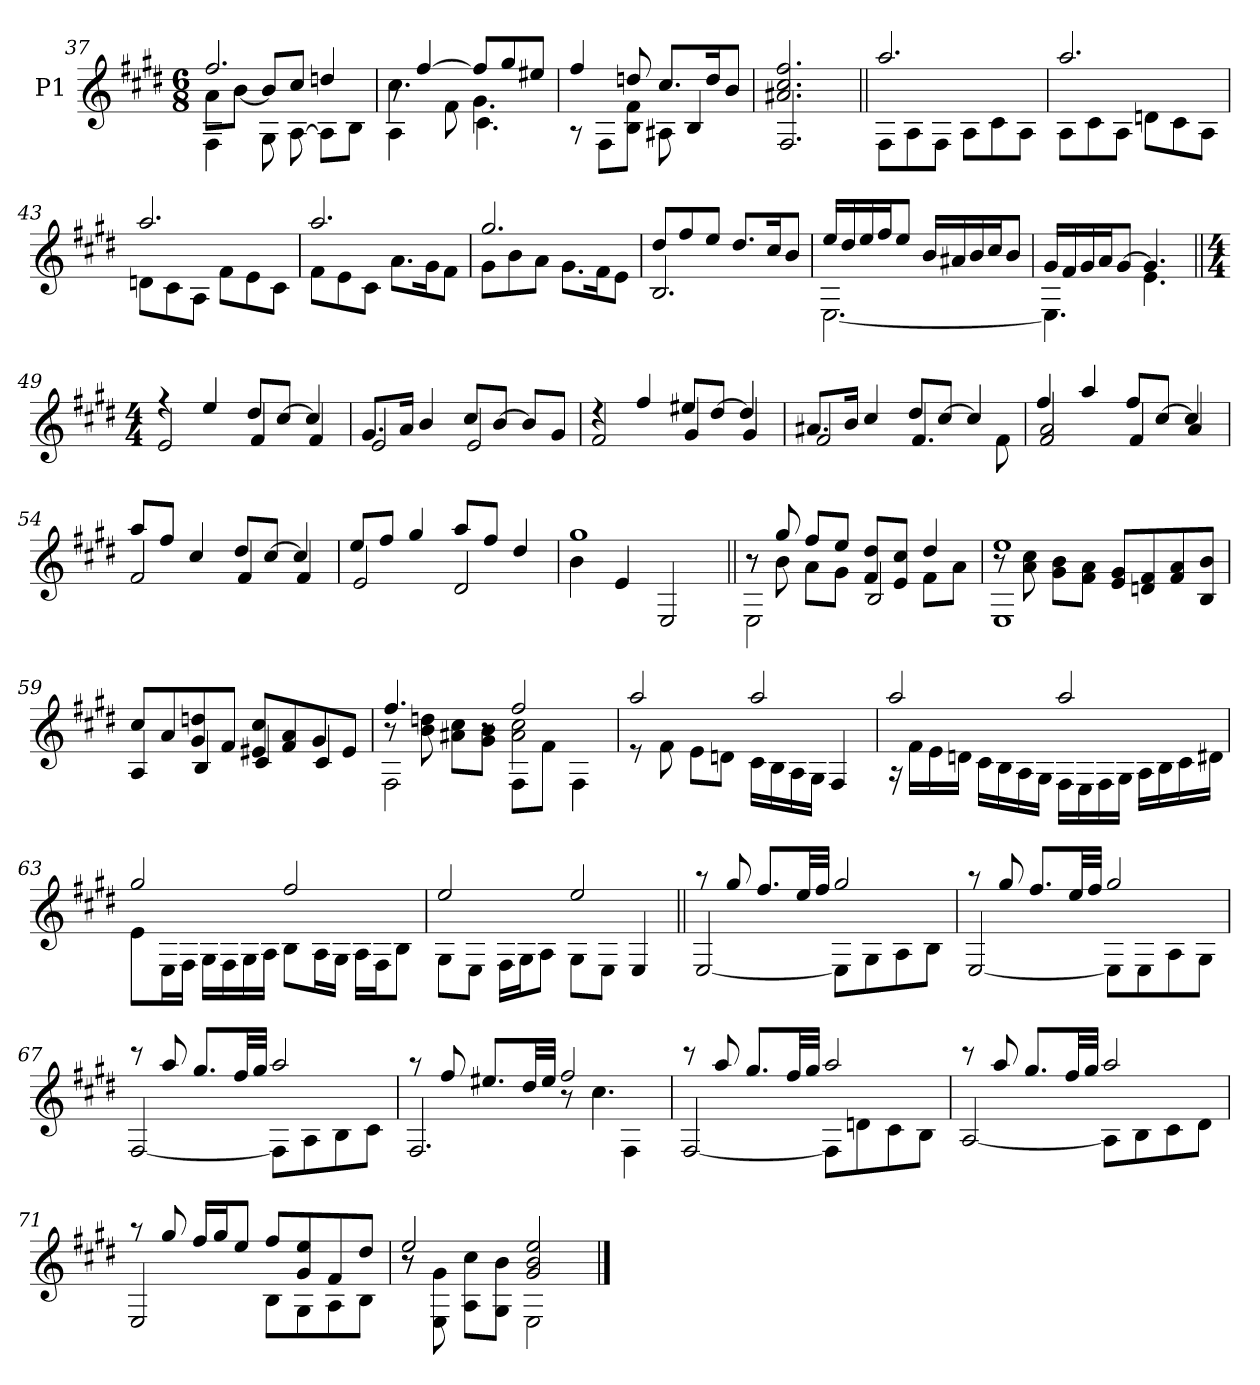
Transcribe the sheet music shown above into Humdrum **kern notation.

**kern
*part1
*staff1
*I"P1
!!LO:PB:g=z
*clefG2
*ITrd7c12
*k[f#c#g#d#]
*E:
*M6/8
=37
*^
*	*^
2.f#i/	8Ai\L	4FF#i\
.	[8Bi\J	.
.	8Bi/L]	8GG#i\
.	8c#i/J	[8AAi\
.	4dni/	8AAi\L]
.	.	8BBi\J
=38	=38	=38
8r	4.c#i\	4AAi\
[4f#i/	.	.
.	.	8F#i\
8f#i/L]	4.G#i\	4.C#i\
8g#i/	.	.
8e#Xi/J	.	.
*	*v	*v
=39	=39
4f#i/	8r
.	8FF#i\L
8dni/	8BBi\ 8F#iJ
8.c#i/L	8AA#Xi\
.	4BBi/
16di/k	.
8Bi/J	.
=40	=40
2.A#Xi/ 2.c#i 2.f#i	2.FF#i/
=41||	=41||
2.ai/	8FF#i\L
.	8AAi\
.	8FF#i\J
.	8AAi\L
.	8C#i\
.	8AAi\J
=42	=42
2.ai/	8AAi\L
.	8C#i\
.	8AAi\J
.	8Dni\L
.	8C#i\
.	8AAi\J
!!LO:LB:g=z	!!
=43	=43
2.ai/	8Dni\L
.	8C#i\
.	8AAi\J
.	8F#i\L
.	8Ei\
.	8C#i\J
=44	=44
2.ai/	8F#i\L
.	8Ei\
.	8C#i\J
.	8.Ai\L
.	16G#i\k
.	8F#i\J
=45	=45
2.g#i/	8G#i\L
.	8Bi\
.	8Ai\J
.	8.G#i\L
.	16F#i\k
.	8Ei\J
=46	=46
8d#i/L	2.BBi/
8f#i/	.
8ei/J	.
8.d#i/L	.
16c#i/k	.
8Bi/J	.
=47	=47
16ei/LL	[2.EEi\
16d#i/	.
16ei/	.
16f#i/J	.
8ei/J	.
16Bi/LL	.
16A#Xi/	.
16Bi/	.
16c#i/J	.
8Bi/J	.
=48	=48
16G#i/LL	4.EEi\]
16F#i/	.
16G#i/	.
16Ai/J	.
[8G#i/J	.
4.G#i/]	4.Ei\
!!LO:LB:g=z	!!
=49||	=49||
*M4/4	*
4r	2Ei/
4ei/	.
8d#i/L	4F#i/
[8c#i/J	.
4c#i/]	4F#i/
=50	=50
8.G#i/L	2Ei/
16Ai/Jk	.
4Bi/	.
8c#i/L	2Ei/
[8Bi/J	.
8Bi/L]	.
8G#i/J	.
=51	=51
4r	2F#i/
4f#i/	.
8e#Xi/L	4G#i/
[8d#i/J	.
4d#i/]	4G#i/
=52	=52
8.A#Xi/L	2F#i/
16Bi/Jk	.
4c#i/	.
8d#i/L	4.F#i/
[8c#i/J	.
4c#i/]	.
.	8F#i\
=53	=53
4f#i/	2F#i/ 2Ai
4ai/	.
8f#i/L	4F#i/
[8c#i/J	.
4c#i/]	4Ai/
=54	=54
8ai/L	2F#i/
8f#i/J	.
4c#i/	.
8d#i/L	4F#i/
[8c#i/J	.
4c#i/]	4F#i/
!!LO:LB:g=z	!!
=55	=55
8ei/L	2Ei/
8f#i/J	.
4g#i/	.
8ai/L	2D#i/
8f#i/J	.
4d#i/	.
=56	=56
1g#i	4Bi\
.	4Ei/
.	2EEi/
=57||	=57||
*	*^
8r	8r	2EEi\
8g#i/	8Bi\	.
8f#i/L	8Ai\L	.
8ei/J	8G#i\J	.
8F#i/ 8d#iL	4ryy	2BBi/
8Ei/ 8c#iJ	.	.
4d#i/	8F#i\L	.
.	8Ai\J	.
=58	=58	=58
1ei	8r	1EEi
.	8Ai\ 8c#i	.
.	8G#i\ 8BiL	.
.	8F#i\ 8AiJ	.
.	8Ei/ 8G#iL	.
.	8Dni/ 8F#i	.
.	8F#i/ 8Ai	.
.	8BBi/ 8BiJ	.
*	*v	*v
=59	=59
8c#i/L	4AAi/
8Ai/	.
8G#i/ 8dni	4BBi/
8F#i/J	.
8E#Xi/ 8c#iL	4C#i/
8F#i/ 8Ai	.
8G#i/	4C#i/
8E#i/J	.
!!LO:LB:g=z	!!
=60	=60
*	*^
4.f#i/	8r	2FF#i\
.	8Bi\ 8dni	.
.	8A#Xi\ 8c#iL	.
8r	8G#i\ 8BiJ	.
2f#i/	2A#i\ 2c#i	8FF#i\L
.	.	8F#i\J
.	.	4FF#i\
*	*v	*v
=61	=61
2ai/	8r
.	8F#i\
.	8Ei\L
.	8Dni\J
2ai/	16C#i\LL
.	16BBi\
.	16AAi\
.	16GG#i\JJ
.	4FF#i/
=62	=62
2ai/	16r
.	16F#i\LL
.	16Ei\
.	16Dni\JJ
.	16C#i\LL
.	16BBi\
.	16AAi\
.	16GG#i\JJ
2ai/	16FF#i\LL
.	16EEi\
.	16FF#i\
.	16GG#i\JJ
.	16AAi\LL
.	16BBi\
.	16C#i\
.	16D#Xi\JJ
!!LO:LB:g=z	!!
=63	=63
2g#i/	8Ei\L
.	16EEi\L
.	16FF#i\JJ
.	16GG#i\LL
.	16FF#i\
.	16GG#i\
.	16AAi\JJ
2f#i/	8BBi\L
.	16AAi\L
.	16GG#i\JJ
.	16AAi\LL
.	16FF#i\J
.	8BBi\J
=64	=64
2ei/	8GG#i\L
.	8EEi\J
.	16FF#i\LL
.	16GG#i\J
.	8AAi\J
2ei/	8GG#i\L
.	8EEi\J
.	4EEi/
=65||	=65||
8r	[2EEi/
8g#i/	.
8.f#i/L	.
32ei/LL	.
32f#i/JJJ	.
2g#i/	8EEi\L]
.	8GG#i\
.	8AAi\
.	8BBi\J
=66	=66
8r	[2EEi/
8g#i/	.
8.f#i/L	.
32ei/LL	.
32f#i/JJJ	.
2g#i/	8EEi\L]
.	8EEi\
.	8AAi\
.	8GG#i\J
!!LO:LB:g=z	!!
=67	=67
8r	[2FF#i/
8ai/	.
8.g#i/L	.
32f#i/LL	.
32g#i/JJJ	.
2ai/	8FF#i\L]
.	8AAi\
.	8BBi\
.	8C#i\J
=68	=68
*	*^
8r	2ryy	2.FF#i/
8f#i/	.	.
8.e#Xi/L	.	.
32d#i/LL	.	.
32e#i/JJJ	.	.
2f#i/	8r	.
.	4.c#i\	.
.	.	4FF#i\
*	*v	*v
=69	=69
8r	[2FF#i/
8ai/	.
8.g#i/L	.
32f#i/LL	.
32g#i/JJJ	.
2ai/	8FF#i\L]
.	8Dni\
.	8C#i\
.	8BBi\J
!!LO:LB:g=z	!!
=70	=70
8r	[2AAi/
8ai/	.
8.g#i/L	.
32f#i/LL	.
32g#i/JJJ	.
2ai/	8AAi\L]
.	8BBi\
.	8C#i\
.	8D#i\J
=71	=71
8r	2EEi/
8g#i/	.
16f#i/LL	.
16g#i/J	.
8ei/J	.
8f#i/L	8BBi\L
8G#i/ 8ei	8GG#i\
8F#i/	8AAi\
8d#i/J	8BBi\J
=72	=72
*	*^
2ei/	8r	8r
.	8EEi\ 8G#i	2..ryy
.	8AAi\ 8c#iL	.
.	8GG#i\ 8BiJ	.
2G#i/ 2Bi 2ei	2EEi\	.
*v	*v	*v
==
*-
